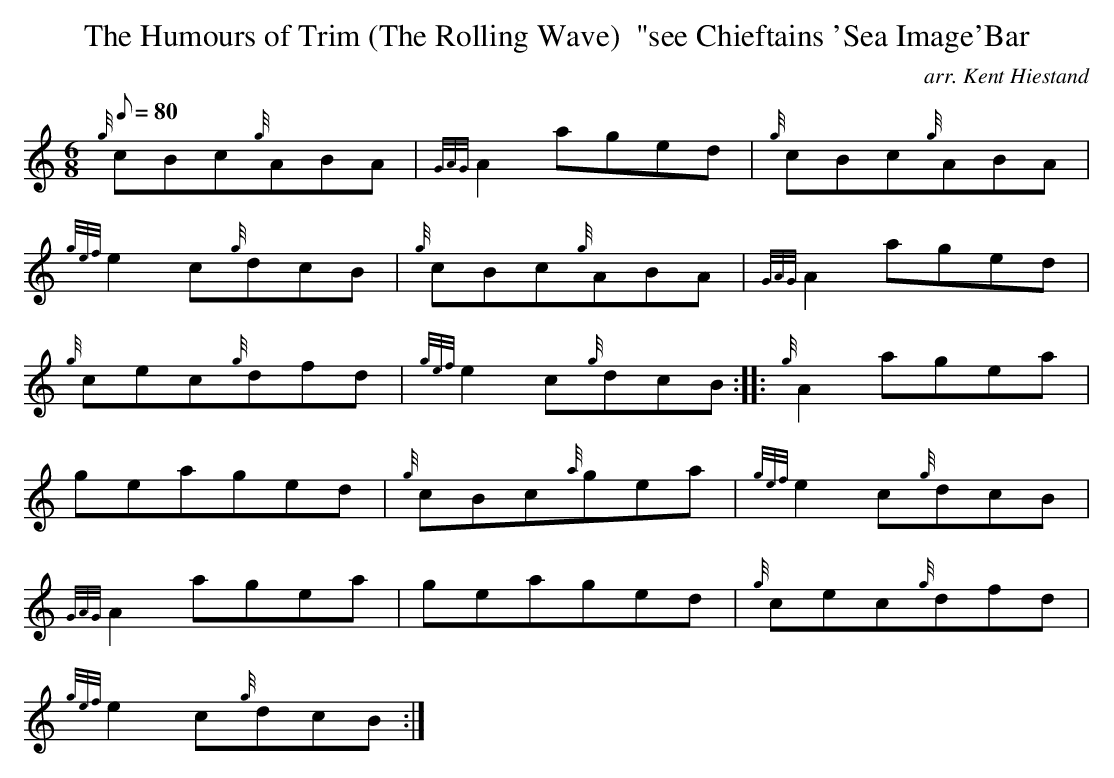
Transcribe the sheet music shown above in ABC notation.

X:1
T:The Humours of Trim (The Rolling Wave)  "see Chieftains 'Sea Image'Bar
M:6/8
L:1/8
Q:80
C:arr. Kent Hiestand
K:HP
{g}cBc{g}ABA | \
{GAG}A2aged | \
{g}cBc{g}ABA |
{gef}e2c{g}dcB | \
{g}cBc{g}ABA | \
{GAG}A2aged |
{g}cec{g}dfd | \
{gef}e2c{g}dcB :: \
{g}A2agea |
geaged | \
{g}cBc{a}gea | \
{gef}e2c{g}dcB |
{GAG}A2agea | \
geaged | \
{g}cec{g}dfd |
{gef}e2c{g}dcB :|
